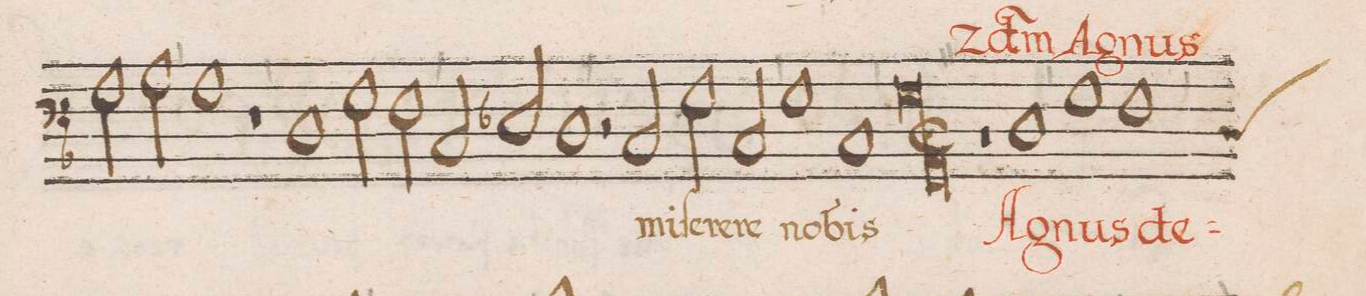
**kern	**text
*I"BASSVS	*
*clefF4	*
*k[b-]	*
*met(C)	*
*M2/1	*
2A\	.
2B-\	.
=23	=23
1A	.
*	*Xij
1r	.
=24	=24
1D	.
2G\	.
2F\	.
=25	=25
2C/	.
2E-X/	.
1D	.
=26	=26
2r	.
2C/	mi-
2G\	-ſe-
2C/	-re-
=27	=27
1G	-re
1C	no-
=28	=28
*lig	*
1G	-bis
1GG;	.
*Xlig	*
=29	=29
1r	.
1D	A-
=30	=30
1G	-gnus
*custos:D	*
1F	de-
=31	=31
*-	*-
